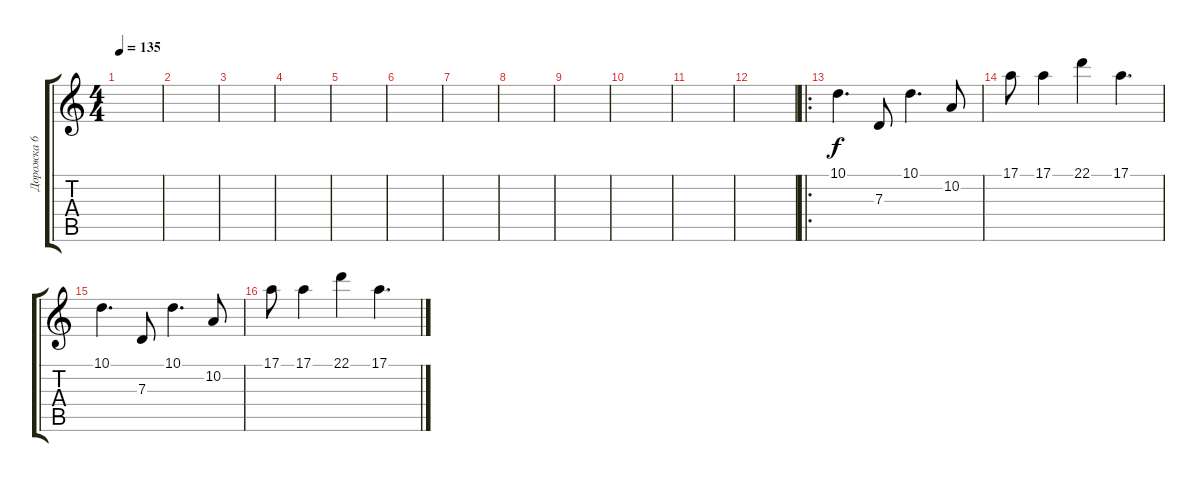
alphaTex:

\track ("Дорожка 6" "Дорожка 6") {instrument brightacousticpiano}
\staff {score tabs}
\tuning (E4 B3 G3 D3 A2 E2) {hide}
\ts (4 4)
\tempo 135
\clef g2
\ks c
|
|
|
|
|
|
|
|
|
|
|
|
\ro
10.1.4{d} 7.3.8 10.1.4{d} 10.2.8 |
17.1.8 17.1.4 22.1.4 17.1.4{d} |
10.1.4{d} 7.3.8 10.1.4{d} 10.2.8 |
17.1.8 17.1.4 22.1.4 17.1.4{d}
